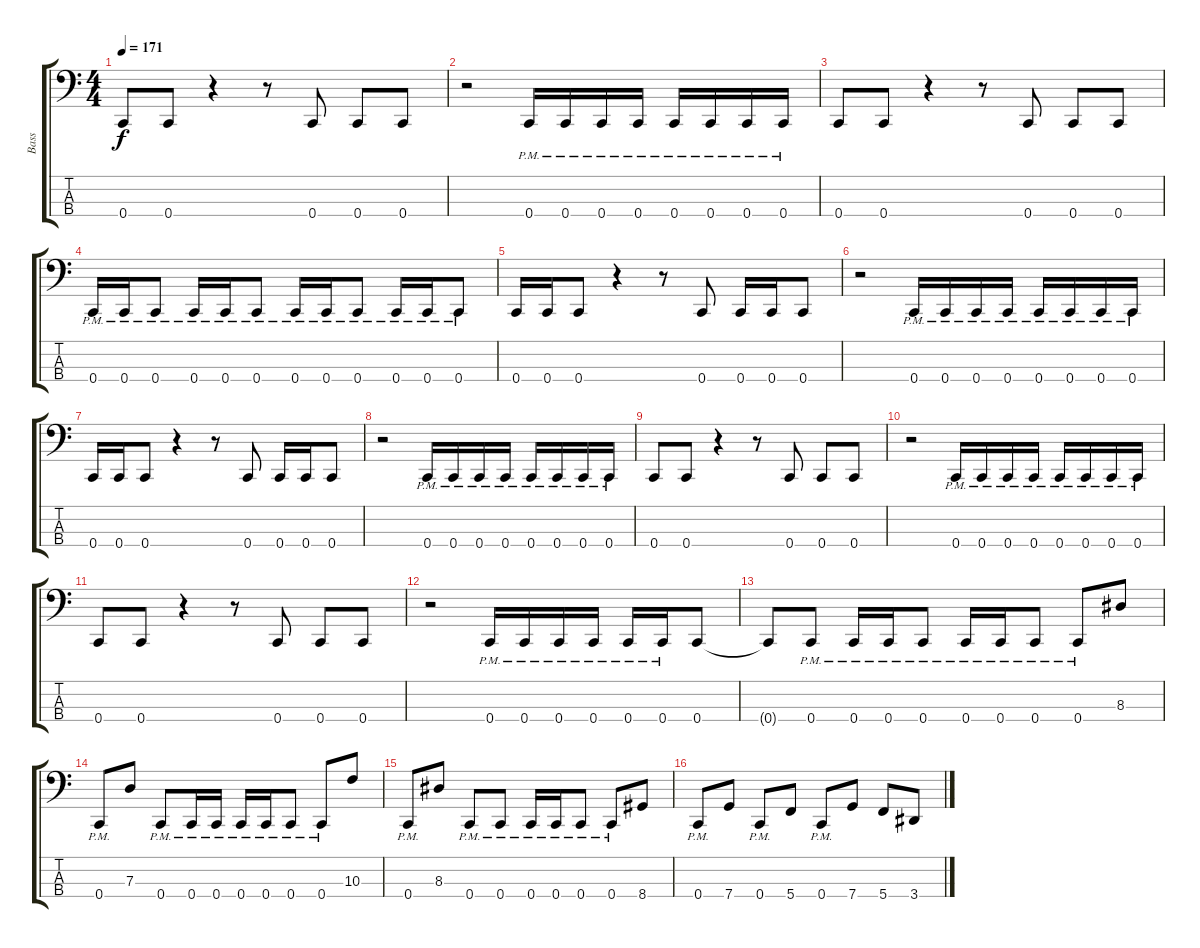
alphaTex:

\track ("Bass" "Bass") {instrument electricbasspick}
\staff {score tabs}
\tuning (F2 C2 G1 C1) {hide}
\ts (4 4)
\tempo 171
\clef f4
\ks c
0.4.8{dy f} 0.4.8 r.4 r.8 0.4.8 0.4.8 0.4.8 |
r.2 0.4{pm}.16 0.4{pm}.16 0.4{pm}.16 0.4{pm}.16 0.4{pm}.16 0.4{pm}.16 0.4{pm}.16 0.4{pm}.16 |
0.4.8 0.4.8 r.4 r.8 0.4.8 0.4.8 0.4.8 |
0.4{pm}.16 0.4{pm}.16 0.4{pm}.8 0.4{pm}.16 0.4{pm}.16 0.4{pm}.8 0.4{pm}.16 0.4{pm}.16 0.4{pm}.8 0.4{pm}.16 0.4{pm}.16 0.4{pm}.8 |
0.4.16 0.4.16 0.4.8 r.4 r.8 0.4.8 0.4.16 0.4.16 0.4.8 |
r.2 0.4{pm}.16 0.4{pm}.16 0.4{pm}.16 0.4{pm}.16 0.4{pm}.16 0.4{pm}.16 0.4{pm}.16 0.4{pm}.16 |
0.4.16 0.4.16 0.4.8 r.4 r.8 0.4.8 0.4.16 0.4.16 0.4.8 |
r.2 0.4{pm}.16 0.4{pm}.16 0.4{pm}.16 0.4{pm}.16 0.4{pm}.16 0.4{pm}.16 0.4{pm}.16 0.4{pm}.16 |
0.4.8 0.4.8 r.4 r.8 0.4.8 0.4.8 0.4.8 |
r.2 0.4{pm}.16 0.4{pm}.16 0.4{pm}.16 0.4{pm}.16 0.4{pm}.16 0.4{pm}.16 0.4{pm}.16 0.4{pm}.16 |
0.4.8 0.4.8 r.4 r.8 0.4.8 0.4.8 0.4.8 |
r.2 0.4{pm}.16 0.4{pm}.16 0.4{pm}.16 0.4{pm}.16 0.4{pm}.16 0.4{pm}.16 0.4.8 |
0.4{t}.8 0.4{pm}.8 0.4{pm}.16 0.4{pm}.16 0.4{pm}.8 0.4{pm}.16 0.4{pm}.16 0.4{pm}.8 0.4{pm}.8 8.3.8 |
0.4{pm}.8 7.3.8 0.4{pm}.8 0.4{pm}.16 0.4{pm}.16 0.4{pm}.16 0.4{pm}.16 0.4{pm}.8 0.4{pm}.8 10.3.8 |
0.4{pm}.8 8.3.8 0.4{pm}.8 0.4{pm}.8 0.4{pm}.16 0.4{pm}.16 0.4{pm}.8 0.4{pm}.8 8.4.8 |
0.4{pm}.8 7.4.8 0.4{pm}.8 5.4.8 0.4{pm}.8 7.4.8 5.4.8 3.4.8
